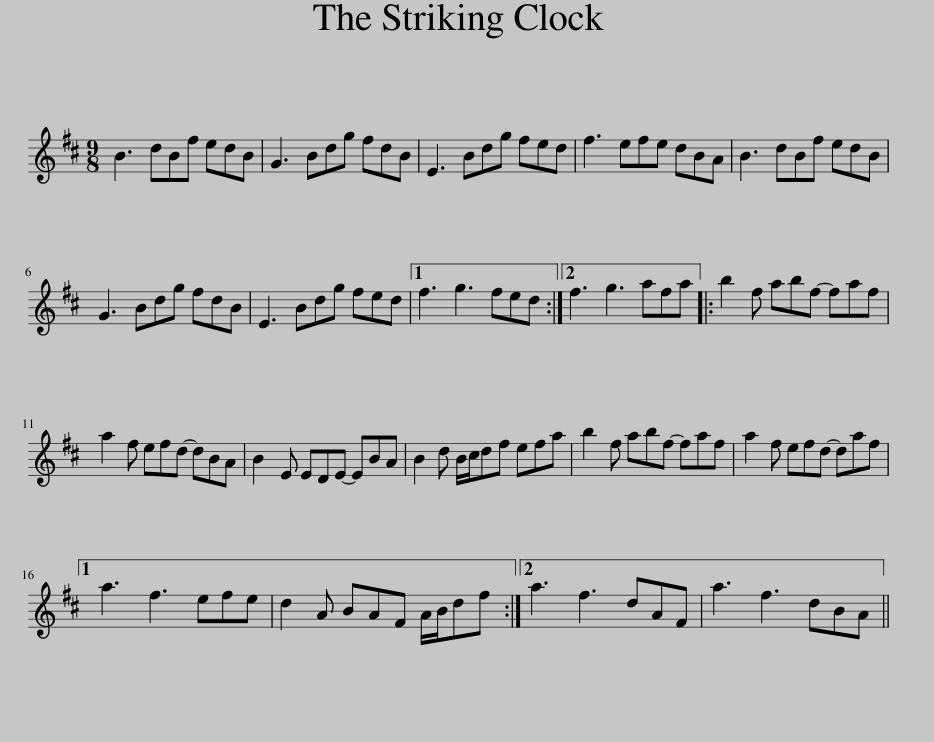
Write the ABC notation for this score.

X:1
L:1/8
M:9/8
I:linebreak $
K:Bmin
V:1 treble
V:1
 B3 dBf edB | G3 Bdg fdB | E3 Bdg fed | f3 efe dBA | B3 dBf edB |$ %5
 G3 Bdg fdB | E3 Bdg fed |1 f3 g3 fed :|2 f3 g3 afa |: b2 f abf- faf |$ %10
 a2 f efd- dBA | B2 E EDE- EBA | B2 d B/c/df efa | b2 f abf- faf | a2 f efd- daf |1$ %15
 a3 f3 efe | d2 A BAF A/B/df :|2 a3 f3 dAF | a3 f3 dBA || %19
